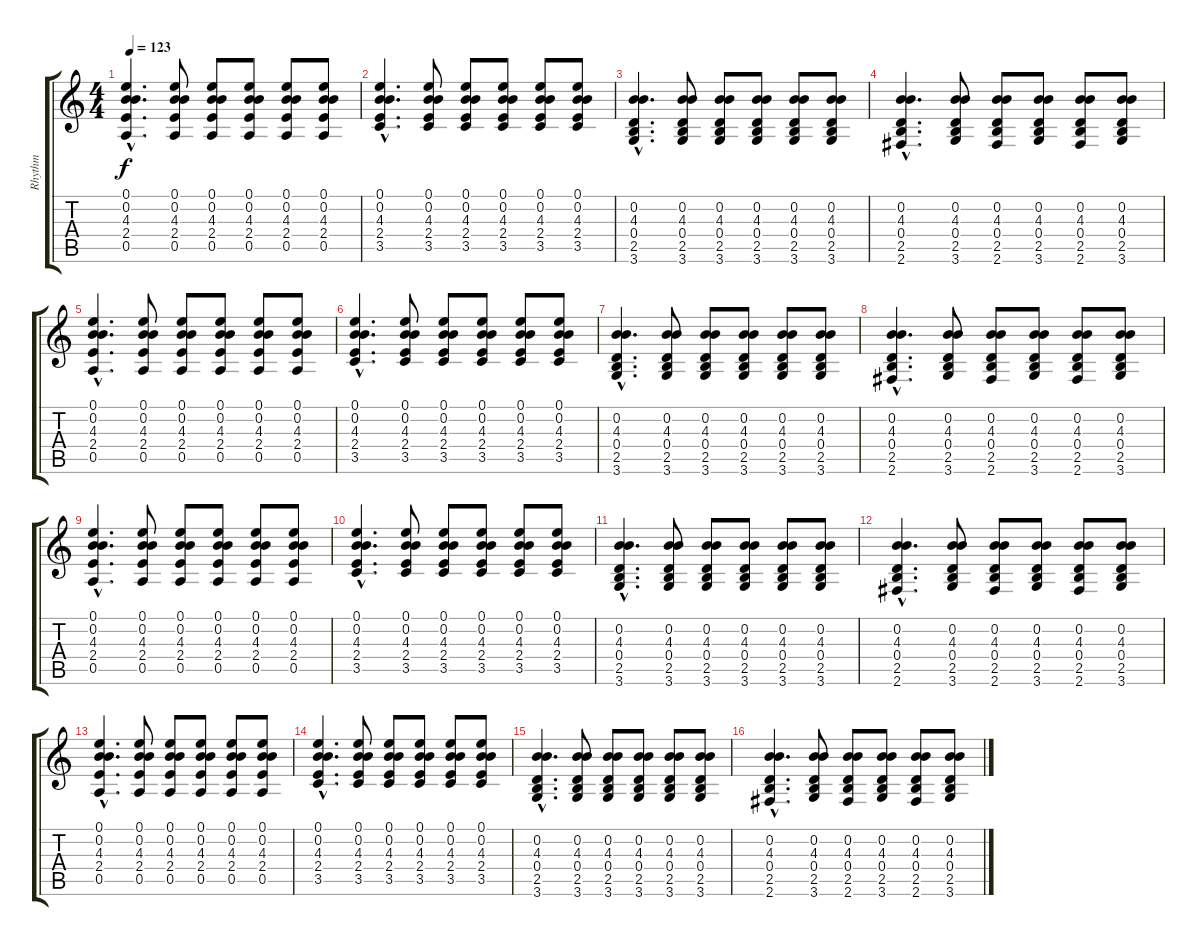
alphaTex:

\track ("Rhythm" "Rhythm") {instrument acousticguitarsteel}
\staff {score tabs}
\tuning (E4 B3 G3 D3 A2 E2) {hide}
\ts (4 4)
\tempo 123
\clef g2
\ks c
(0.1{hac} 0.2{hac} 4.3{hac} 2.4{hac} 0.5{hac}).4{d dy f instrument acousticguitarsteel} (0.1 0.2 4.3 2.4 0.5).8 (0.1 0.2 4.3 2.4 0.5).8 (0.1 0.2 4.3 2.4 0.5).8 (0.1 0.2 4.3 2.4 0.5).8 (0.1 0.2 4.3 2.4 0.5).8 |
(0.1{hac} 0.2{hac} 4.3{hac} 2.4{hac} 3.5{hac}).4{d} (0.1 0.2 4.3 2.4 3.5).8 (0.1 0.2 4.3 2.4 3.5).8 (0.1 0.2 4.3 2.4 3.5).8 (0.1 0.2 4.3 2.4 3.5).8 (0.1 0.2 4.3 2.4 3.5).8 |
(0.2{hac} 4.3{hac} 0.4{hac} 2.5{hac} 3.6{hac}).4{d} (0.2 4.3 0.4 2.5 3.6).8 (0.2 4.3 0.4 2.5 3.6).8 (0.2 4.3 0.4 2.5 3.6).8 (0.2 4.3 0.4 2.5 3.6).8 (0.2 4.3 0.4 2.5 3.6).8 |
(0.2{hac} 4.3{hac} 0.4{hac} 2.5{hac} 2.6{hac}).4{d} (0.2 4.3 0.4 2.5 3.6).8 (0.2 4.3 0.4 2.5 2.6).8 (0.2 4.3 0.4 2.5 3.6).8 (0.2 4.3 0.4 2.5 2.6).8 (0.2 4.3 0.4 2.5 3.6).8 |
(0.1{hac} 0.2{hac} 4.3{hac} 2.4{hac} 0.5{hac}).4{d} (0.1 0.2 4.3 2.4 0.5).8 (0.1 0.2 4.3 2.4 0.5).8 (0.1 0.2 4.3 2.4 0.5).8 (0.1 0.2 4.3 2.4 0.5).8 (0.1 0.2 4.3 2.4 0.5).8 |
(0.1{hac} 0.2{hac} 4.3{hac} 2.4{hac} 3.5{hac}).4{d} (0.1 0.2 4.3 2.4 3.5).8 (0.1 0.2 4.3 2.4 3.5).8 (0.1 0.2 4.3 2.4 3.5).8 (0.1 0.2 4.3 2.4 3.5).8 (0.1 0.2 4.3 2.4 3.5).8 |
(0.2{hac} 4.3{hac} 0.4{hac} 2.5{hac} 3.6{hac}).4{d} (0.2 4.3 0.4 2.5 3.6).8 (0.2 4.3 0.4 2.5 3.6).8 (0.2 4.3 0.4 2.5 3.6).8 (0.2 4.3 0.4 2.5 3.6).8 (0.2 4.3 0.4 2.5 3.6).8 |
(0.2{hac} 4.3{hac} 0.4{hac} 2.5{hac} 2.6{hac}).4{d} (0.2 4.3 0.4 2.5 3.6).8 (0.2 4.3 0.4 2.5 2.6).8 (0.2 4.3 0.4 2.5 3.6).8 (0.2 4.3 0.4 2.5 2.6).8 (0.2 4.3 0.4 2.5 3.6).8 |
(0.1{hac} 0.2{hac} 4.3{hac} 2.4{hac} 0.5{hac}).4{d} (0.1 0.2 4.3 2.4 0.5).8 (0.1 0.2 4.3 2.4 0.5).8 (0.1 0.2 4.3 2.4 0.5).8 (0.1 0.2 4.3 2.4 0.5).8 (0.1 0.2 4.3 2.4 0.5).8 |
(0.1{hac} 0.2{hac} 4.3{hac} 2.4{hac} 3.5{hac}).4{d} (0.1 0.2 4.3 2.4 3.5).8 (0.1 0.2 4.3 2.4 3.5).8 (0.1 0.2 4.3 2.4 3.5).8 (0.1 0.2 4.3 2.4 3.5).8 (0.1 0.2 4.3 2.4 3.5).8 |
(0.2{hac} 4.3{hac} 0.4{hac} 2.5{hac} 3.6{hac}).4{d} (0.2 4.3 0.4 2.5 3.6).8 (0.2 4.3 0.4 2.5 3.6).8 (0.2 4.3 0.4 2.5 3.6).8 (0.2 4.3 0.4 2.5 3.6).8 (0.2 4.3 0.4 2.5 3.6).8 |
(0.2{hac} 4.3{hac} 0.4{hac} 2.5{hac} 2.6{hac}).4{d} (0.2 4.3 0.4 2.5 3.6).8 (0.2 4.3 0.4 2.5 2.6).8 (0.2 4.3 0.4 2.5 3.6).8 (0.2 4.3 0.4 2.5 2.6).8 (0.2 4.3 0.4 2.5 3.6).8 |
(0.1{hac} 0.2{hac} 4.3{hac} 2.4{hac} 0.5{hac}).4{d} (0.1 0.2 4.3 2.4 0.5).8 (0.1 0.2 4.3 2.4 0.5).8 (0.1 0.2 4.3 2.4 0.5).8 (0.1 0.2 4.3 2.4 0.5).8 (0.1 0.2 4.3 2.4 0.5).8 |
(0.1{hac} 0.2{hac} 4.3{hac} 2.4{hac} 3.5{hac}).4{d} (0.1 0.2 4.3 2.4 3.5).8 (0.1 0.2 4.3 2.4 3.5).8 (0.1 0.2 4.3 2.4 3.5).8 (0.1 0.2 4.3 2.4 3.5).8 (0.1 0.2 4.3 2.4 3.5).8 |
(0.2{hac} 4.3{hac} 0.4{hac} 2.5{hac} 3.6{hac}).4{d} (0.2 4.3 0.4 2.5 3.6).8 (0.2 4.3 0.4 2.5 3.6).8 (0.2 4.3 0.4 2.5 3.6).8 (0.2 4.3 0.4 2.5 3.6).8 (0.2 4.3 0.4 2.5 3.6).8 |
(0.2{hac} 4.3{hac} 0.4{hac} 2.5{hac} 2.6{hac}).4{d} (0.2 4.3 0.4 2.5 3.6).8 (0.2 4.3 0.4 2.5 2.6).8 (0.2 4.3 0.4 2.5 3.6).8 (0.2 4.3 0.4 2.5 2.6).8 (0.2 4.3 0.4 2.5 3.6).8
